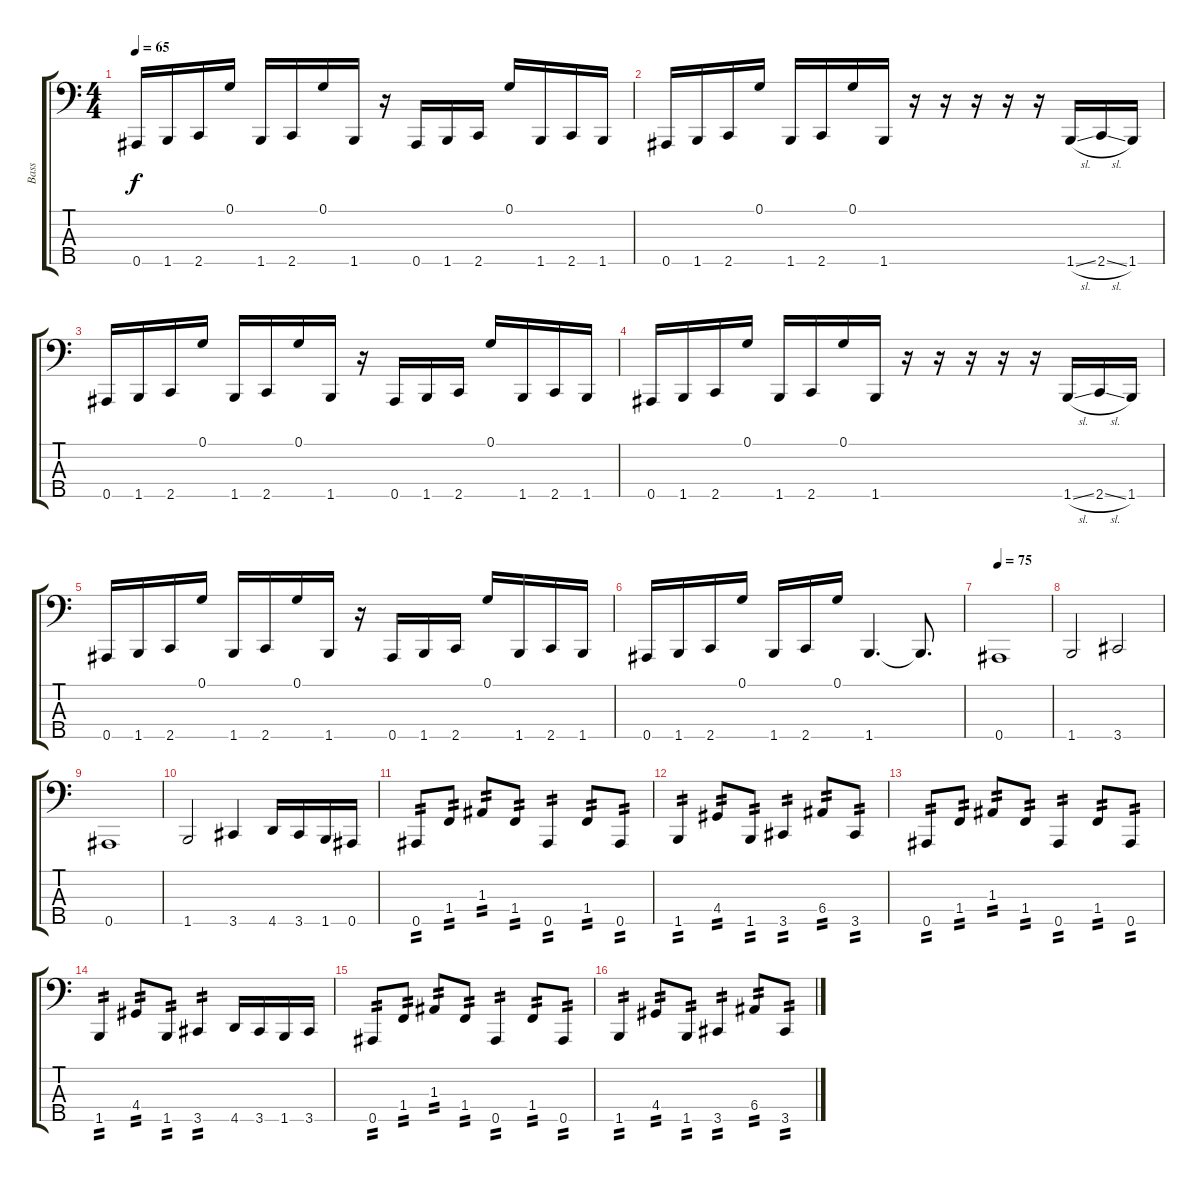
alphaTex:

\track ("Bass" "Bass") {instrument electricbasspick}
\staff {score tabs}
\tuning (G2 D2 A1 E1 Bb0) {hide}
\ts (4 4)
\tempo 65
\clef f4
\ks c
0.5.16{dy f} 1.5.16 2.5.16 0.1.16 1.5.16 2.5.16 0.1.16 1.5.16 r.16 0.5.16 1.5.16 2.5.16 0.1.16 1.5.16 2.5.16 1.5.16 |
0.5.16 1.5.16 2.5.16 0.1.16 1.5.16 2.5.16 0.1.16 1.5.16 r.16 r.16 r.16 r.16 r.16 1.5{sl}.16 2.5{sl}.16 1.5.16 |
0.5.16 1.5.16 2.5.16 0.1.16 1.5.16 2.5.16 0.1.16 1.5.16 r.16 0.5.16 1.5.16 2.5.16 0.1.16 1.5.16 2.5.16 1.5.16 |
0.5.16 1.5.16 2.5.16 0.1.16 1.5.16 2.5.16 0.1.16 1.5.16 r.16 r.16 r.16 r.16 r.16 1.5{sl}.16 2.5{sl}.16 1.5.16 |
0.5.16 1.5.16 2.5.16 0.1.16 1.5.16 2.5.16 0.1.16 1.5.16 r.16 0.5.16 1.5.16 2.5.16 0.1.16 1.5.16 2.5.16 1.5.16 |
0.5.16 1.5.16 2.5.16 0.1.16 1.5.16 2.5.16 0.1.16 1.5.4{d} 1.5{t}.8{d} |
\tempo 75
0.5.1 |
1.5.2 3.5.2 |
0.5.1 |
1.5.2 3.5.4 4.5.16 3.5.16 1.5.16 0.5.16 |
0.5.8{tp 2} 1.4.8{tp 2} 1.3.8{tp 2} 1.4.8{tp 2} 0.5.4{tp 2} 1.4.8{tp 2} 0.5.8{tp 2} |
1.5.4{tp 2} 4.4.8{tp 2} 1.5.8{tp 2} 3.5.4{tp 2} 6.4.8{tp 2} 3.5.8{tp 2} |
0.5.8{tp 2} 1.4.8{tp 2} 1.3.8{tp 2} 1.4.8{tp 2} 0.5.4{tp 2} 1.4.8{tp 2} 0.5.8{tp 2} |
1.5.4{tp 2} 4.4.8{tp 2} 1.5.8{tp 2} 3.5.4{tp 2} 4.5.16 3.5.16 1.5.16 3.5.16 |
0.5.8{tp 2} 1.4.8{tp 2} 1.3.8{tp 2} 1.4.8{tp 2} 0.5.4{tp 2} 1.4.8{tp 2} 0.5.8{tp 2} |
1.5.4{tp 2} 4.4.8{tp 2} 1.5.8{tp 2} 3.5.4{tp 2} 6.4.8{tp 2} 3.5.8{tp 2}
